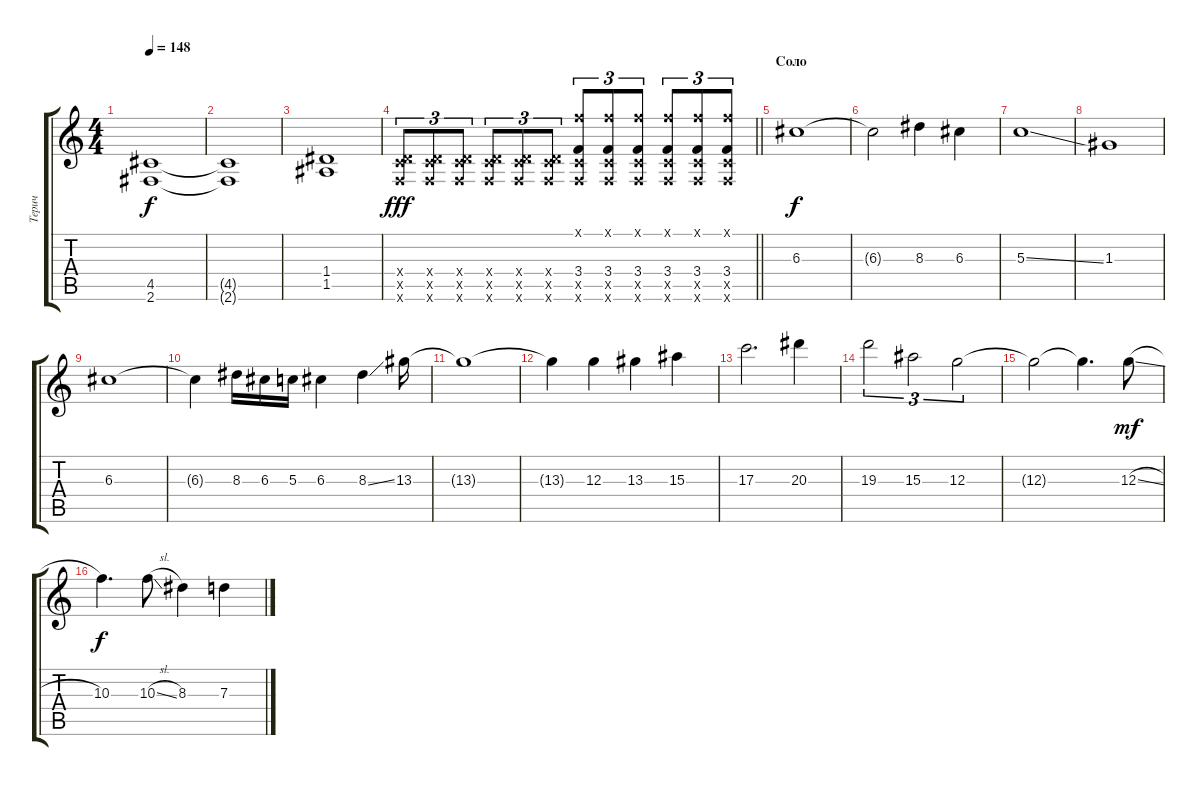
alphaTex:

\track ("Терич" "Терич") {instrument distortionguitar}
\staff {score tabs}
\tuning (E4 B3 G3 D3 A2 E2) {hide}
\ts (4 4)
\tempo 148
\clef g2
\ks c
(4.5 2.6).1{dy f} |
(4.5{t} 2.6{t}).1 |
(1.4 1.5).1 |
\barLineRight lightlight
(0.4{x} 3.5{x} 1.6{x}).8{tu (3 2) dy fff} (0.4{x} 3.5{x} 1.6{x}).8{tu (3 2)} (0.4{x} 3.5{x} 1.6{x}).8{tu (3 2)} (0.4{x} 3.5{x} 1.6{x}).8{tu (3 2)} (0.4{x} 3.5{x} 1.6{x}).8{tu (3 2)} (0.4{x} 3.5{x} 1.6{x}).8{tu (3 2)} (1.1{x} 3.4 3.5{x} 1.6{x}).8{tu (3 2)} (1.1{x} 3.4 3.5{x} 1.6{x}).8{tu (3 2)} (1.1{x} 3.4 3.5{x} 1.6{x}).8{tu (3 2)} (1.1{x} 3.4 3.5{x} 1.6{x}).8{tu (3 2)} (1.1{x} 3.4 3.5{x} 1.6{x}).8{tu (3 2)} (1.1{x} 3.4 3.5{x} 1.6{x}).8{tu (3 2)} |
\section ("" "Соло")
6.3.1{dy f instrument electricguitarjazz} |
6.3{t}.2 8.3.4 6.3.4 |
5.3{ss}.1 |
1.3.1 |
6.3.1 |
6.3{t}.4 8.3.16 6.3.16 5.3.16 6.3.4 8.3{ss}.4 13.3.16 |
13.3{t}.1 |
13.3{t}.4 12.3.4 13.3.4 15.3.4 |
17.3.2{d} 20.3.4 |
19.3.2{tu (3 2)} 15.3.2{tu (3 2)} 12.3.2{tu (3 2)} |
12.3{t}.2 12.3{t}.4{d} 12.3{sl}.8{dy mf} |
10.3.4{d dy f} 10.3{sl}.8 8.3.4 7.3{ss}.4
